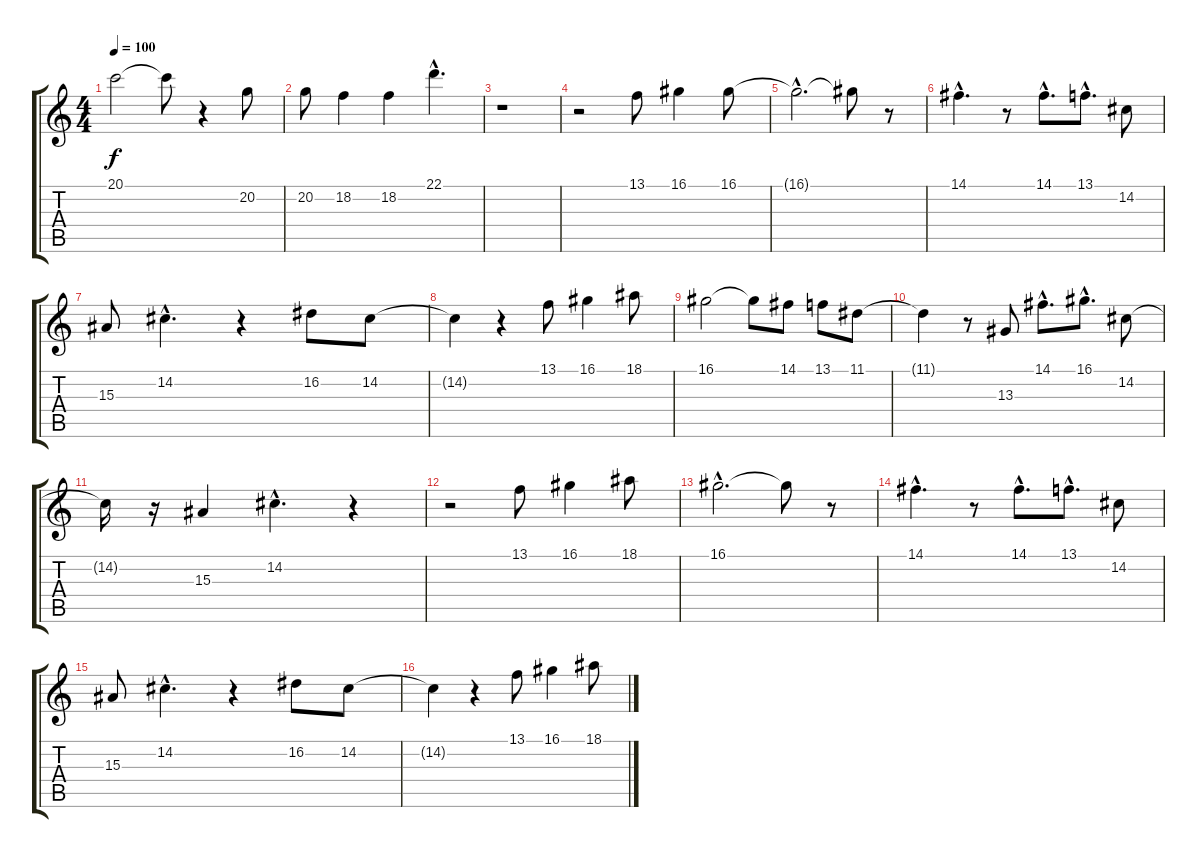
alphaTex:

\track "" {instrument brightacousticpiano}
\staff {score tabs}
\tuning (E4 B3 G3 D3 A2 E2) {hide}
\ts (4 4)
\tempo 100
\clef g2
\ks c
20.1{t}.2{dy f} 20.1{t}.8 r.4 20.2.8 |
20.2.8 18.2.4 18.2.4 22.1{hac}.4{d} |
r.1 |
r.2 13.1.8 16.1.4 16.1.8 |
16.1{hac t}.2{d} 16.1{t}.8 r.8 |
14.1{hac}.4{d} r.8 14.1{hac}.8{d} 13.1{hac}.8{d} 14.2.8 |
15.3.8 14.2{hac}.4{d} r.4 16.2.8 14.2.8 |
14.2{t}.4 r.4 13.1.8 16.1.4 18.1.8 |
16.1.2 16.1{t}.8 14.1.8 13.1.8 11.1.8 |
11.1{t}.4 r.8 13.3.8 14.1{hac}.8{d} 16.1{hac}.8{d} 14.2.8 |
14.2{t}.16 r.16 15.3.4 14.2{hac}.4{d} r.4 |
r.2 13.1.8 16.1.4 18.1.8 |
16.1{hac}.2{d} 16.1{t}.8 r.8 |
14.1{hac}.4{d} r.8 14.1{hac}.8{d} 13.1{hac}.8{d} 14.2.8 |
15.3.8 14.2{hac}.4{d} r.4 16.2.8 14.2.8 |
14.2{t}.4 r.4 13.1.8 16.1.4 18.1.8
